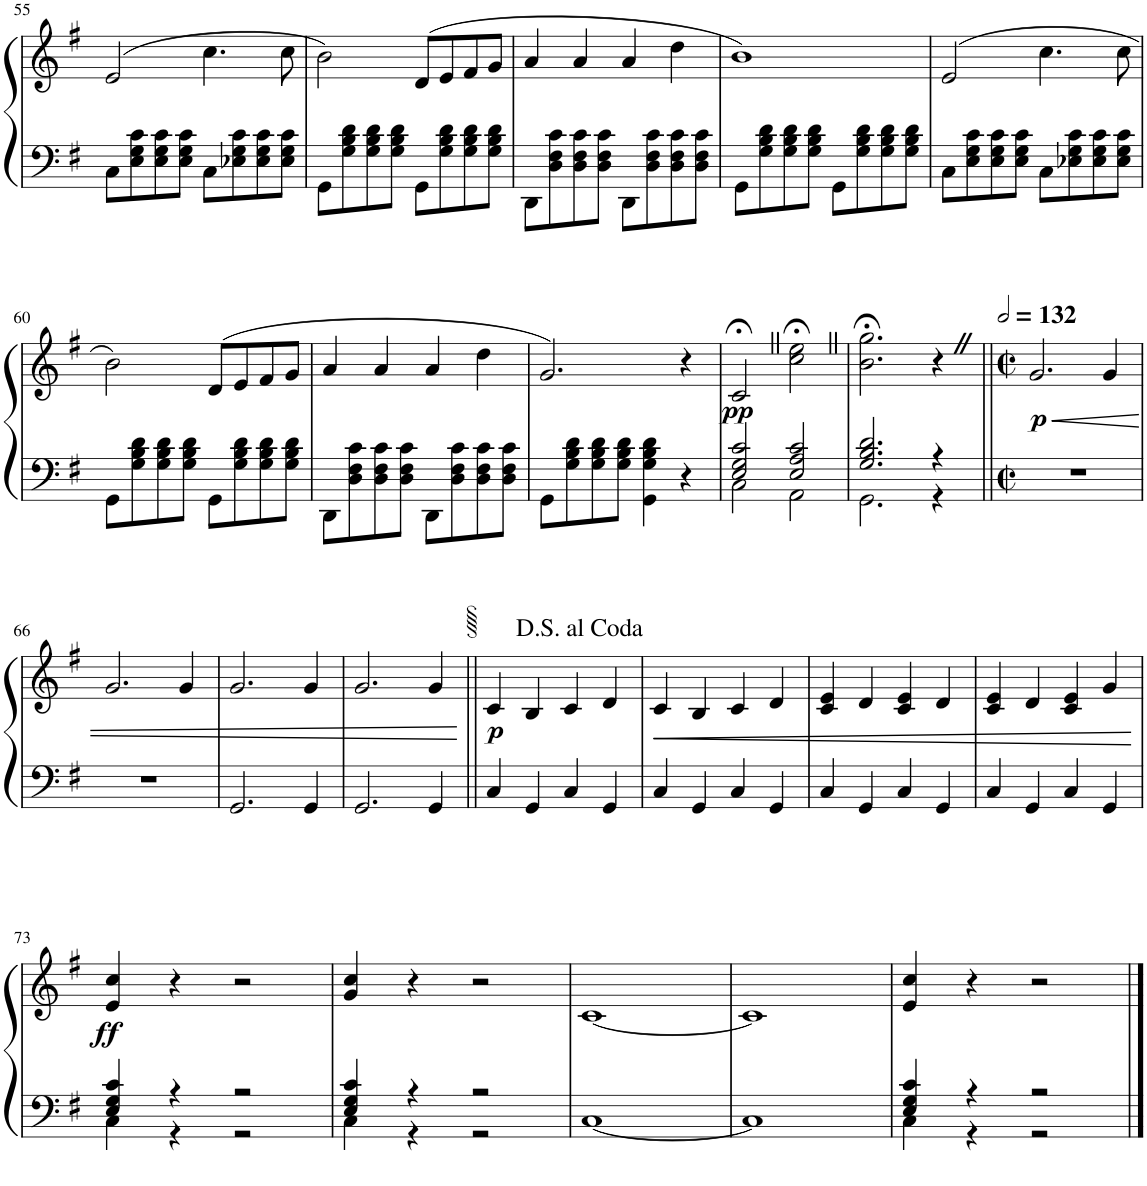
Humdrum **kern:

**kern	**kern	**dynam
*part1	*part1	*part1
*staff2	*staff1	*staff1/2
*I"Accordeon	*	*
*I'Acc.	*	*
!!LO:PB:g=z
*clefF4	*clefG2	*
*k[f#]	*k[f#]	*
*M4/4	*M4/4	*
=55	=55	=55
8C\L	(2e/	.
8E\ 8G\ 8c\	.	.
8E\ 8G\ 8c\	.	.
8E\ 8G\ 8c\J	.	.
8C\L	4.cc\	.
8E-X\ 8G\ 8c\	.	.
8E-\ 8G\ 8c\	.	.
8E-\ 8G\ 8c\J	8cc\	.
=56	=56	=56
8GG\L	2b\)	.
8G\ 8B\ 8d\	.	.
8G\ 8B\ 8d\	.	.
8G\ 8B\ 8d\J	.	.
8GG\L	(8d/L	.
8G\ 8B\ 8d\	8e/	.
8G\ 8B\ 8d\	8f#/	.
8G\ 8B\ 8d\J	8g/J	.
=57	=57	=57
8DD\L	4a/	.
8D\ 8F#\ 8c\	.	.
8D\ 8F#\ 8c\	4a/	.
8D\ 8F#\ 8c\J	.	.
8DD\L	4a/	.
8D\ 8F#\ 8c\	.	.
8D\ 8F#\ 8c\	4dd\	.
8D\ 8F#\ 8c\J	.	.
=58	=58	=58
8GG\L	1b)	.
8G\ 8B\ 8d\	.	.
8G\ 8B\ 8d\	.	.
8G\ 8B\ 8d\J	.	.
8GG\L	.	.
8G\ 8B\ 8d\	.	.
8G\ 8B\ 8d\	.	.
8G\ 8B\ 8d\J	.	.
=59	=59	=59
8C\L	(2e/	.
8E\ 8G\ 8c\	.	.
8E\ 8G\ 8c\	.	.
8E\ 8G\ 8c\J	.	.
8C\L	4.cc\	.
8E-X\ 8G\ 8c\	.	.
8E-\ 8G\ 8c\	.	.
8E-\ 8G\ 8c\J	8cc\	.
!!LO:LB:g=z
=60	=60	=60
8GG\L	2b\)	.
8G\ 8B\ 8d\	.	.
8G\ 8B\ 8d\	.	.
8G\ 8B\ 8d\J	.	.
8GG\L	(8d/L	.
8G\ 8B\ 8d\	8e/	.
8G\ 8B\ 8d\	8f#/	.
8G\ 8B\ 8d\J	8g/J	.
=61	=61	=61
8DD\L	4a/	.
8D\ 8F#\ 8c\	.	.
8D\ 8F#\ 8c\	4a/	.
8D\ 8F#\ 8c\J	.	.
8DD\L	4a/	.
8D\ 8F#\ 8c\	.	.
8D\ 8F#\ 8c\	4dd\	.
8D\ 8F#\ 8c\J	.	.
=62	=62	=62
8GG\L	2.g/)	.
8G\ 8B\ 8d\	.	.
8G\ 8B\ 8d\	.	.
8G\ 8B\ 8d\J	.	.
4GG\ 4G\ 4B\ 4d\	.	.
4r	4r	.
=63	=63	=63
*^	*	*
!	!	!	!LO:DY:a=2
2E/ 2G/ 2c/	2C\	2c;<Z/	pp
2E/ 2A/ 2c/	2AA\	2cc\;<Z 2ee\;<Z	.
=64	=64	=64	=64
2.G/ 2.B/ 2.d/	2.GG\	2.b\;< 2.gg\;<	.
4r	4r	4r	.
*v	*v	*	*
=65||	=65||	=65||
*M2/2	*M2/2	*
*met(c|)	*met(c|)	*
*	*MM264	*
*^	*	*
!	!	!	!LO:HP:b
!	!	!	!LO:DY:n=1:b
*v	*v	*	*
1r	2.g/	< p
.	4g/	.
!!LO:LB:g=z
=66	=66	=66
1r	2.g/	.
.	4g/	.
=67	=67	=67
2.GG/	2.g/	.
4GG/	4g/	.
=68	=68	=68
2.GG/	2.g/	.
4GG/	4g/	.
.	.	[
=69||	=69||	=69||
!	!	!LO:DY:b
4C/	4c/	p
4GG/	4B/	.
4C/	4c/	.
4GG/	4d/	.
=70	=70	=70
!	!	!LO:HP:b
4C/	4c/	<
4GG/	4B/	.
4C/	4c/	.
4GG/	4d/	.
=71	=71	=71
4C/	4c/ 4e/	.
4GG/	4d/	.
4C/	4c/ 4e/	.
4GG/	4d/	.
=72	=72	=72
4C/	4c/ 4e/	.
4GG/	4d/	.
4C/	4c/ 4e/	.
4GG/	4g/	.
.	.	[
!!LO:LB:g=z
=73	=73	=73
*^	*	*
!	!	!	!LO:DY:b
4E/ 4G/ 4c/	4C\	4e/ 4cc/	ff
4r	4r	4r	.
2r	2r	2r	.
=74	=74	=74	=74
4E/ 4G/ 4c/	4C\	4g/ 4cc/	.
4r	4r	4r	.
2r	2r	2r	.
*v	*v	*	*
=75	=75	=75
[1C	[1c	.
=76	=76	=76
1C]	1c]	.
=77	=77	=77
*^	*	*
4E/ 4G/ 4c/	4C\	4e/ 4cc/	.
4r	4r	4r	.
2r	2r	2r	.
*v	*v	*	*
==	==	==
*-	*-	*-
